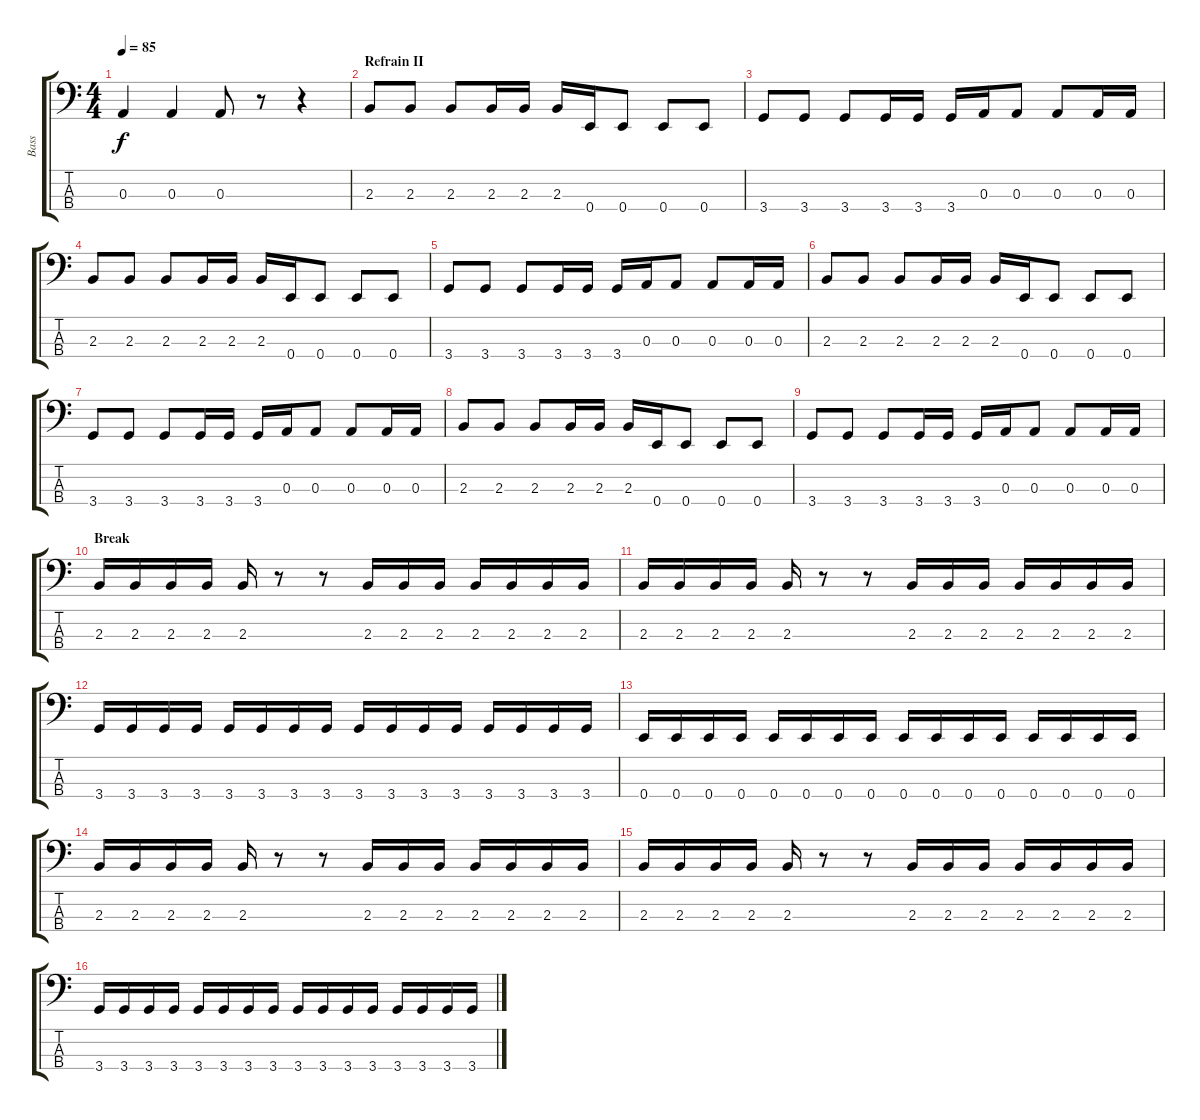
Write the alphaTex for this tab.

\track ("Bass" "Bass") {instrument electricbassfinger}
\staff {score tabs}
\tuning (G2 D2 A1 E1) {hide}
\ts (4 4)
\tempo 85
\clef f4
\ks c
0.3.4{dy f} 0.3.4 0.3.8 r.8 r.4 |
\section ("" "Refrain II")
2.3.8 2.3.8 2.3.8 2.3.16 2.3.16 2.3.16 0.4.16 0.4.8 0.4.8 0.4.8 |
3.4.8 3.4.8 3.4.8 3.4.16 3.4.16 3.4.16 0.3.16 0.3.8 0.3.8 0.3.16 0.3.16 |
2.3.8 2.3.8 2.3.8 2.3.16 2.3.16 2.3.16 0.4.16 0.4.8 0.4.8 0.4.8 |
3.4.8 3.4.8 3.4.8 3.4.16 3.4.16 3.4.16 0.3.16 0.3.8 0.3.8 0.3.16 0.3.16 |
2.3.8 2.3.8 2.3.8 2.3.16 2.3.16 2.3.16 0.4.16 0.4.8 0.4.8 0.4.8 |
3.4.8 3.4.8 3.4.8 3.4.16 3.4.16 3.4.16 0.3.16 0.3.8 0.3.8 0.3.16 0.3.16 |
2.3.8 2.3.8 2.3.8 2.3.16 2.3.16 2.3.16 0.4.16 0.4.8 0.4.8 0.4.8 |
3.4.8 3.4.8 3.4.8 3.4.16 3.4.16 3.4.16 0.3.16 0.3.8 0.3.8 0.3.16 0.3.16 |
\section ("" "Break")
2.3.16 2.3.16 2.3.16 2.3.16 2.3.16 r.8 r.8 2.3.16 2.3.16 2.3.16 2.3.16 2.3.16 2.3.16 2.3.16 |
2.3.16 2.3.16 2.3.16 2.3.16 2.3.16 r.8 r.8 2.3.16 2.3.16 2.3.16 2.3.16 2.3.16 2.3.16 2.3.16 |
3.4.16 3.4.16 3.4.16 3.4.16 3.4.16 3.4.16 3.4.16 3.4.16 3.4.16 3.4.16 3.4.16 3.4.16 3.4.16 3.4.16 3.4.16 3.4.16 |
0.4.16 0.4.16 0.4.16 0.4.16 0.4.16 0.4.16 0.4.16 0.4.16 0.4.16 0.4.16 0.4.16 0.4.16 0.4.16 0.4.16 0.4.16 0.4.16 |
2.3.16 2.3.16 2.3.16 2.3.16 2.3.16 r.8 r.8 2.3.16 2.3.16 2.3.16 2.3.16 2.3.16 2.3.16 2.3.16 |
2.3.16 2.3.16 2.3.16 2.3.16 2.3.16 r.8 r.8 2.3.16 2.3.16 2.3.16 2.3.16 2.3.16 2.3.16 2.3.16 |
3.4.16 3.4.16 3.4.16 3.4.16 3.4.16 3.4.16 3.4.16 3.4.16 3.4.16 3.4.16 3.4.16 3.4.16 3.4.16 3.4.16 3.4.16 3.4.16
